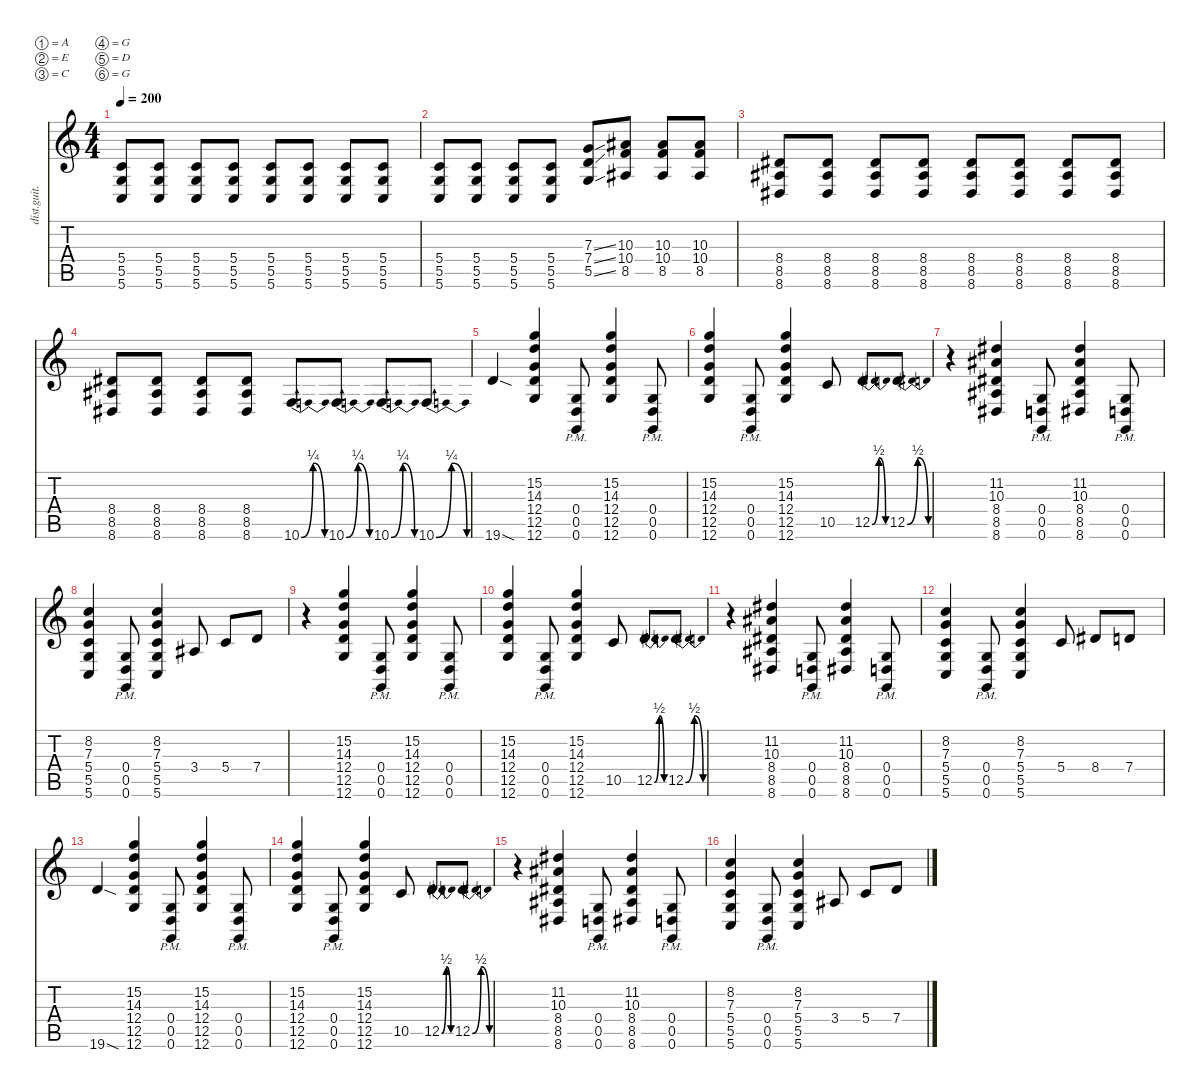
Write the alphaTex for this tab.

\defaultSystemsLayout 4
\hideDynamics
\bracketExtendMode nobrackets
\otherSystemsTrackNameOrientation horizontal
\track ("Distortion Guitar" "dist.guit.") {instrument distortionguitar}
\staff {score tabs}
\tuning (A3 E3 C3 G2 D2 G1)
\ts (4 4)
\tempo 200
\clef g2
\ks c
(5.6 5.5 5.4).8{dy mf beam Up} (5.6 5.5 5.4).8{beam Up} (5.6 5.5 5.4).8{beam Up} (5.6 5.5 5.4).8{beam Up} (5.6 5.5 5.4).8{beam Up} (5.6 5.5 5.4).8{beam Up} (5.6 5.5 5.4).8{beam Up} (5.6 5.5 5.4).8{beam Up} |
(5.6 5.5 5.4).8{beam Up} (5.6 5.5 5.4).8{beam Up} (5.6 5.5 5.4).8{beam Up} (5.6 5.4 5.5).8{beam Up} (5.5{ss} 7.4{ss} 7.3{ss}).8{beam Up} (8.5{acc #} 10.4 10.3{acc #}).8{beam Up} (8.5{acc #} 10.4 10.3{acc #}).8{beam Up} (8.5{acc #} 10.4 10.3{acc #}).8{beam Up} |
(8.6{acc #} 8.5{acc #} 8.4{acc #}).8{beam Up} (8.6{acc #} 8.4{acc #} 8.5{acc #}).8{beam Up} (8.6{acc #} 8.5{acc #} 8.4{acc #}).8{beam Up} (8.6{acc #} 8.4{acc #} 8.5{acc #}).8{beam Up} (8.6{acc #} 8.5{acc #} 8.4{acc #}).8{beam Up} (8.6{acc #} 8.4{acc #} 8.5{acc #}).8{beam Up} (8.6{acc #} 8.5{acc #} 8.4{acc #}).8{beam Up} (8.6{acc #} 8.4{acc #} 8.5{acc #}).8{beam Up} |
(8.6{acc #} 8.5{acc #} 8.4{acc #}).8{beam Up} (8.6{acc #} 8.4{acc #} 8.5{acc #}).8{beam Up} (8.6{acc #} 8.5{acc #} 8.4{acc #}).8{beam Up} (8.6{acc #} 8.4{acc #} 8.5{acc #}).8{beam Up} 10.6{be (bendrelease 0 0 10.2 1 20.4 1 30 0)}.8{beam Up} 10.6{be (bendrelease 0 0 10.2 1 20.4 1 30 0)}.8{beam Up} 10.6{be (bendrelease 0 0 9.6 1 20.4 1 30 0)}.8{beam Up} 10.6{be (bendrelease 0 0 9.6 1 20.4 1 30 0)}.8{beam Up} |
19.6{sod}.4{beam Up} (15.2 14.3 12.4 12.6 12.5).4{beam Up} (0.6{pm} 0.5{pm} 0.4{pm}).8{beam Up} (15.2 14.3 12.4 12.6 12.5).4{beam Up} (0.6{pm} 0.5{pm} 0.4{pm}).8{beam Up} |
(15.2 14.3 12.4 12.5 12.6).4{beam Up} (0.5{pm} 0.4{pm} 0.6{pm}).8{beam Up} (15.2 14.3 12.4 12.6 12.5).4{beam Up} 10.5.8{beam Up} 12.5{be (bendrelease 0 0 9.6 2 20.4 2 30 0)}.8{beam Up} 12.5{be (bendrelease 0 0 9.6 2 20.4 2 30 0)}.8{beam Up} |
r.4{beam Down} (8.6{acc #} 8.5{acc #} 8.4{acc #} 10.3{acc #} 11.2{acc #}).4{beam Up} (0.6{pm} 0.5{pm} 0.4{pm}).8{beam Up} (8.6{acc #} 8.5{acc #} 8.4{acc #} 10.3{acc #} 11.2{acc #}).4{beam Up} (0.6{pm} 0.5{pm} 0.4{pm}).8{beam Up} |
(5.6 5.5 5.4 7.3 8.2).4{beam Up} (0.6{pm} 0.5{pm} 0.4{pm}).8{beam Up} (5.6 5.5 5.4 7.3 8.2).4{beam Up} 3.4{acc #}.8{beam Up} 5.4.8{beam Up} 7.4.8{beam Up} |
r.4{beam Down} (15.2 14.3 12.4 12.6 12.5).4{beam Up} (0.6{pm} 0.5{pm} 0.4{pm}).8{beam Up} (15.2 14.3 12.4 12.6 12.5).4{beam Up} (0.6{pm} 0.5{pm} 0.4{pm}).8{beam Up} |
(15.2 14.3 12.4 12.5 12.6).4{beam Up} (0.5{pm} 0.4{pm} 0.6{pm}).8{beam Up} (15.2 14.3 12.4 12.6 12.5).4{beam Up} 10.5.8{beam Up} 12.5{be (bendrelease 0 0 9.6 2 20.4 2 30 0)}.8{beam Up} 12.5{be (bendrelease 0 0 9.6 2 20.4 2 30 0)}.8{beam Up} |
r.4{beam Down} (8.6{acc #} 8.5{acc #} 8.4{acc #} 10.3{acc #} 11.2{acc #}).4{beam Up} (0.6{pm} 0.5{pm} 0.4{pm}).8{beam Up} (8.6{acc #} 8.5{acc #} 8.4{acc #} 10.3{acc #} 11.2{acc #}).4{beam Up} (0.6{pm} 0.5{pm} 0.4{pm}).8{beam Up} |
(5.6 5.5 5.4 7.3 8.2).4{beam Up} (0.6{pm} 0.5{pm} 0.4{pm}).8{beam Up} (5.6 5.5 5.4 7.3 8.2).4{beam Up} 5.4.8{beam Up} 8.4{acc #}.8{beam Up} 7.4.8{beam Up} |
19.6{sod}.4{beam Up} (15.2 14.3 12.4 12.6 12.5).4{beam Up} (0.6{pm} 0.5{pm} 0.4{pm}).8{beam Up} (15.2 14.3 12.4 12.6 12.5).4{beam Up} (0.6{pm} 0.5{pm} 0.4{pm}).8{beam Up} |
(15.2 14.3 12.4 12.5 12.6).4{beam Up} (0.5{pm} 0.4{pm} 0.6{pm}).8{beam Up} (15.2 14.3 12.4 12.6 12.5).4{beam Up} 10.5.8{beam Up} 12.5{be (bendrelease 0 0 9.6 2 20.4 2 30 0)}.8{beam Up} 12.5{be (bendrelease 0 0 9.6 2 20.4 2 30 0)}.8{beam Up} |
r.4{beam Down} (8.6{acc #} 8.5{acc #} 8.4{acc #} 10.3{acc #} 11.2{acc #}).4{beam Up} (0.6{pm} 0.5{pm} 0.4{pm}).8{beam Up} (8.6{acc #} 8.5{acc #} 8.4{acc #} 10.3{acc #} 11.2{acc #}).4{beam Up} (0.6{pm} 0.5{pm} 0.4{pm}).8{beam Up} |
(5.6 5.5 5.4 7.3 8.2).4{beam Up} (0.6{pm} 0.5{pm} 0.4{pm}).8{beam Up} (5.6 5.5 5.4 7.3 8.2).4{beam Up} 3.4{acc #}.8{beam Up} 5.4.8{beam Up} 7.4.8{beam Up}
